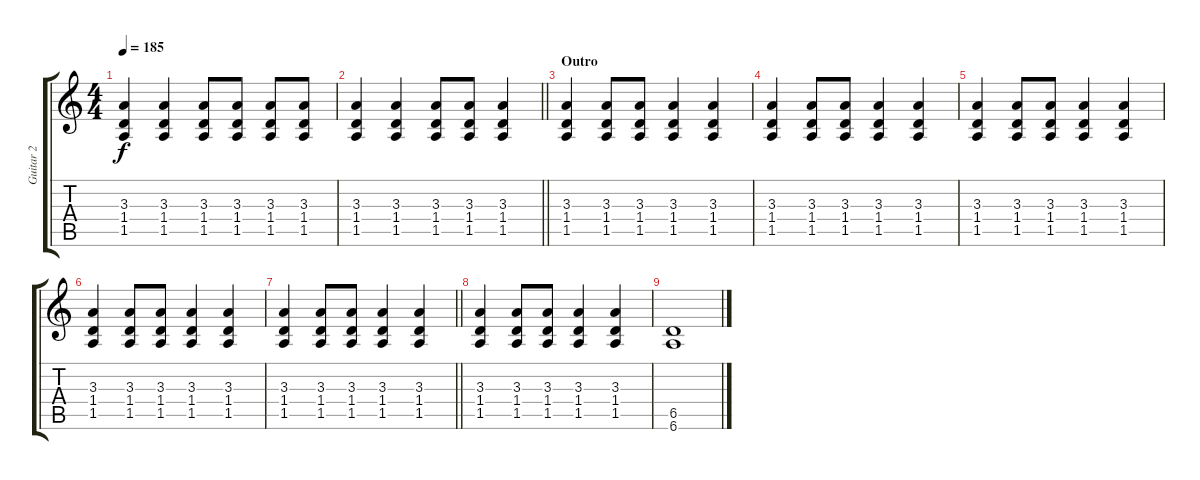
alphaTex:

\track ("Guitar 2" "Guitar 2") {instrument distortionguitar}
\staff {score tabs}
\tuning (Eb4 Bb3 Gb3 Db3 Ab2 Eb2) {hide}
\ts (4 4)
\tempo 185
\clef g2
\ks c
(3.3 1.4 1.5).4{dy f} (3.3 1.4 1.5).4 (3.3 1.4 1.5).8 (3.3 1.4 1.5).8 (3.3 1.4 1.5).8 (3.3 1.4 1.5).8 |
\barLineRight lightlight
(3.3 1.4 1.5).4 (3.3 1.4 1.5).4 (3.3 1.4 1.5).8 (3.3 1.4 1.5).8 (3.3 1.4 1.5).4 |
\section ("" "Outro")
(3.3 1.4 1.5).4 (3.3 1.4 1.5).8 (3.3 1.4 1.5).8 (3.3 1.4 1.5).4 (3.3 1.4 1.5).4 |
(3.3 1.4 1.5).4 (3.3 1.4 1.5).8 (3.3 1.4 1.5).8 (3.3 1.4 1.5).4 (3.3 1.4 1.5).4 |
(3.3 1.4 1.5).4 (3.3 1.4 1.5).8 (3.3 1.4 1.5).8 (3.3 1.4 1.5).4 (3.3 1.4 1.5).4 |
(3.3 1.4 1.5).4 (3.3 1.4 1.5).8 (3.3 1.4 1.5).8 (3.3 1.4 1.5).4 (3.3 1.4 1.5).4 |
\barLineRight lightlight
(3.3 1.4 1.5).4 (3.3 1.4 1.5).8 (3.3 1.4 1.5).8 (3.3 1.4 1.5).4 (3.3 1.4 1.5).4 |
(3.3 1.4 1.5).4 (3.3 1.4 1.5).8 (3.3 1.4 1.5).8 (3.3 1.4 1.5).4 (3.3 1.4 1.5).4 |
(6.5 6.6).1
